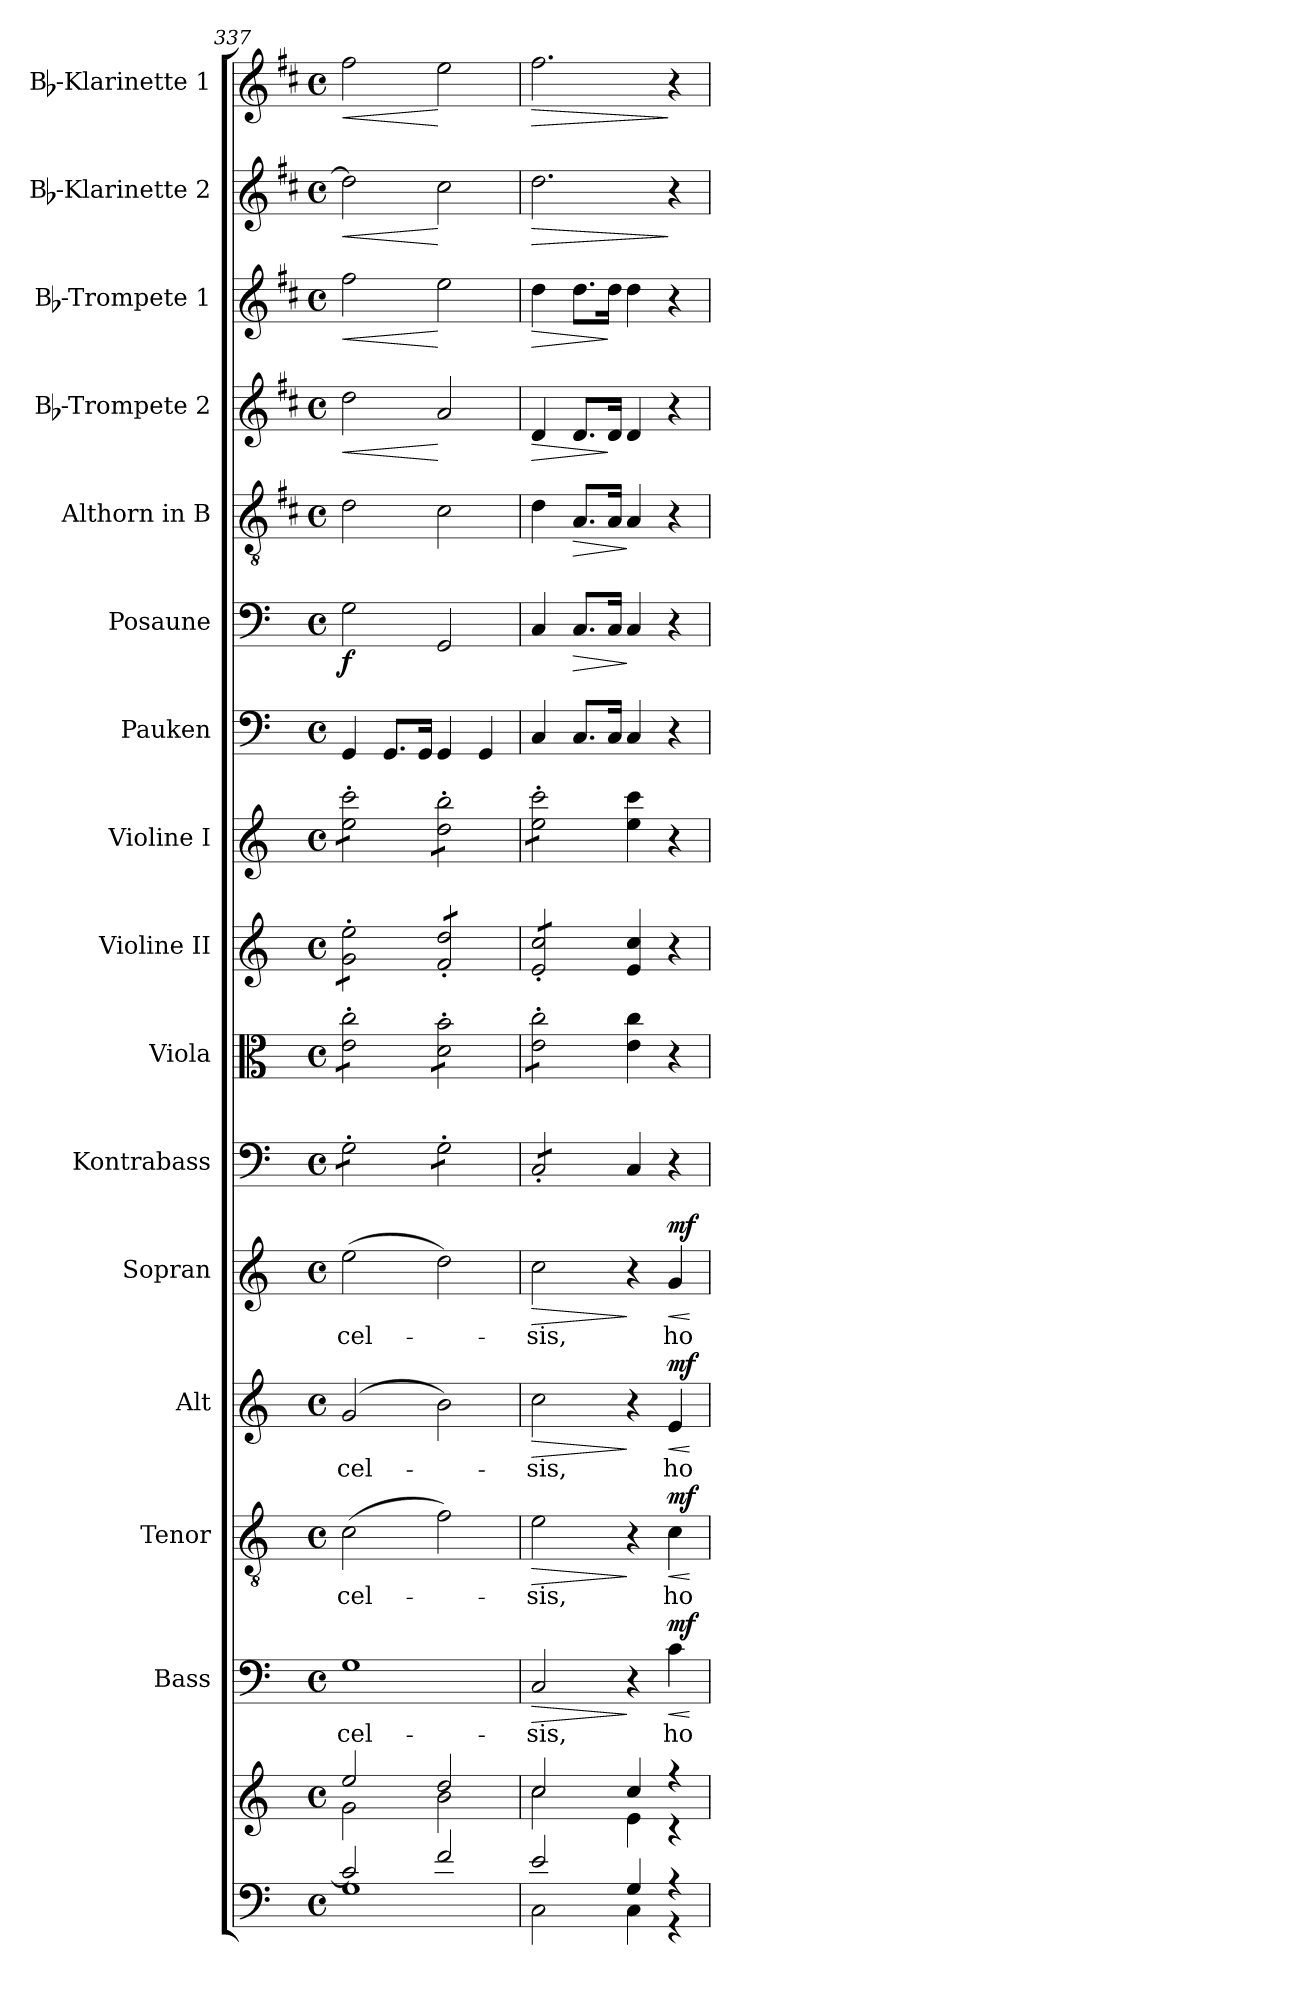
**kern	**kern	**kern	**text	**dynam	**kern	**text	**dynam	**kern	**text	**dynam	**kern	**text	**dynam	**kern	**kern	**kern	**kern	**kern	**kern	**dynam	**kern	**dynam	**kern	**dynam	**kern	**dynam	**kern	**dynam	**kern	**dynam
*part16	*part16	*part15	*part15	*part15	*part14	*part14	*part14	*part13	*part13	*part13	*part12	*part12	*part12	*part11	*part10	*part9	*part8	*part7	*part6	*part6	*part5	*part5	*part4	*part4	*part3	*part3	*part2	*part2	*part1	*part1
*staff17	*staff16	*staff15	*staff15	*staff15	*staff14	*staff14	*staff14	*staff13	*staff13	*staff13	*staff12	*staff12	*staff12	*staff11	*staff10	*staff9	*staff8	*staff7	*staff6	*staff6	*staff5	*staff5	*staff4	*staff4	*staff3	*staff3	*staff2	*staff2	*staff1	*staff1
*	*	*I"Bass	*	*	*I"Tenor	*	*	*I"Alt	*	*	*I"Sopran	*	*	*I"Kontrabass	*I"Viola	*I"Violine II	*I"Violine I	*I"Pauken	*I"Posaune	*	*I"Althorn in B	*	*I"Bb-Trompete 2	*	*I"Bb-Trompete 1	*	*I"Bb-Klarinette 2	*	*I"Bb-Klarinette 1	*
*	*	*I'B.	*	*	*I'T.	*	*	*I'A.	*	*	*I'S.	*	*	*I'Kb.	*I'Vla.	*I'Vl. II	*I'Vl. I	*I'Pk.	*I'Pos.	*	*	*	*I'Bb Trp. 2	*	*I'Bb Trp. 1	*	*I'Bb Kl. 2	*	*I'Bb Kl. 1	*
*clefF4	*clefG2	*clefF4	*	*	*clefGv2	*	*	*clefG2	*	*	*clefG2	*	*	*clefF4	*clefC3	*clefG2	*clefG2	*clefF4	*clefF4	*	*clefGv2	*	*clefG2	*	*clefG2	*	*clefG2	*	*clefG2	*
*	*	*	*	*	*	*	*	*	*	*	*	*	*	*ITrd7c12	*	*	*	*	*	*	*ITrd1c2	*	*ITrd1c2	*	*ITrd1c2	*	*ITrd1c2	*	*ITrd1c2	*
*k[]	*k[]	*k[]	*	*	*k[]	*	*	*k[]	*	*	*k[]	*	*	*k[]	*k[]	*k[]	*k[]	*k[]	*k[]	*	*k[]	*	*k[]	*	*k[]	*	*k[]	*	*k[]	*
*C:	*C:	*C:	*	*	*C:	*	*	*C:	*	*	*C:	*	*	*C:	*C:	*C:	*C:	*C:	*C:	*	*C:	*	*C:	*	*C:	*	*C:	*	*C:	*
*M4/4	*M4/4	*M4/4	*	*	*M4/4	*	*	*M4/4	*	*	*M4/4	*	*	*M4/4	*M4/4	*M4/4	*M4/4	*M4/4	*M4/4	*	*M4/4	*	*M4/4	*	*M4/4	*	*M4/4	*	*M4/4	*
*met(c)	*met(c)	*met(c)	*	*	*met(c)	*	*	*met(c)	*	*	*met(c)	*	*	*met(c)	*met(c)	*met(c)	*met(c)	*met(c)	*met(c)	*	*met(c)	*	*met(c)	*	*met(c)	*	*met(c)	*	*met(c)	*
=337	=337	=337	=337	=337	=337	=337	=337	=337	=337	=337	=337	=337	=337	=337	=337	=337	=337	=337	=337	=337	=337	=337	=337	=337	=337	=337	=337	=337	=337	=337
*^	*^	*	*	*	*	*	*	*	*	*	*	*	*	*	*	*	*	*	*	*	*	*	*	*	*	*	*	*	*	*
!	!	!	!	!	!LO:LY:b	!	!	!LO:LY:b	!	!	!LO:LY:b	!	!	!LO:LY:b	!	!	!	!	!	!	!	!LO:DY:b	!	!	!	!LO:HP:b	!	!LO:HP:b	!	!LO:HP:b	!	!LO:HP:b
*	*	*	*	*	*	*	*	*	*	*	*	*	*	*	*	*tremolo	*	*	*	*	*	*	*	*	*	*	*	*	*	*	*	*
*	*	*	*	*	*	*	*	*	*	*	*	*	*	*	*	*	*tremolo	*	*	*	*	*	*	*	*	*	*	*	*	*	*	*
*	*	*	*	*	*	*	*	*	*	*	*	*	*	*	*	*	*	*tremolo	*	*	*	*	*	*	*	*	*	*	*	*	*	*
*	*	*	*	*	*	*	*	*	*	*	*	*	*	*	*	*	*	*	*tremolo	*	*	*	*	*	*	*	*	*	*	*	*	*
2c/]	1G	2ee/	2g\	1G	-cel-	.	(>2c\	-cel-	.	(2g/	-cel-	.	(>2ee\	-cel-	.	8GG'>\L	8e\'> 8cc\'>L	8g\'> 8ee\'>L	8ee\'< 8ccc\'<L	4GG/	2G\	f	2c\	.	2cc\	<	2ee\	<	2cc\]	<	2ee\	<
.	.	.	.	.	.	.	.	.	.	.	.	.	.	.	.	8GG'>\	8e\'> 8cc\'>	8g\'> 8ee\'>	8ee\'< 8ccc\'<	.	.	.	.	.	.	.	.	.	.	.	.	.
.	.	.	.	.	.	.	.	.	.	.	.	.	.	.	.	8GG'>\	8e\'> 8cc\'>	8g\'> 8ee\'>	8ee\'< 8ccc\'<	8.GG/L	.	.	.	.	.	.	.	.	.	.	.	.
.	.	.	.	.	.	.	.	.	.	.	.	.	.	.	.	8GG'>\J	8e\'> 8cc\'>J	8g\'> 8ee\'>J	8ee\'< 8ccc\'<J	.	.	.	.	.	.	.	.	.	.	.	.	.
.	.	.	.	.	.	.	.	.	.	.	.	.	.	.	.	.	.	.	.	16GG/Jk	.	.	.	.	.	.	.	.	.	.	.	.
2f/	.	2dd/	2b\	.	.	.	2f\)	.	.	2b\)	.	.	2dd\)	.	.	8GG'>\L	8d\'< 8b\'<L	8f/'> 8dd/'>L	8dd\'> 8bb\'>L	4GG/	2GG/	.	2B\	.	2g/	[	2dd\	[	2b\	[	2dd\	[
.	.	.	.	.	.	.	.	.	.	.	.	.	.	.	.	8GG'>\	8d\'< 8b\'<	8f/'> 8dd/'>	8dd\'> 8bb\'>	.	.	.	.	.	.	.	.	.	.	.	.	.
.	.	.	.	.	.	.	.	.	.	.	.	.	.	.	.	8GG'>\	8d\'< 8b\'<	8f/'> 8dd/'>	8dd\'> 8bb\'>	4GG/	.	.	.	.	.	.	.	.	.	.	.	.
.	.	.	.	.	.	.	.	.	.	.	.	.	.	.	.	8GG'>\J	8d\'< 8b\'<J	8f/'> 8dd/'>J	8dd\'> 8bb\'>J	.	.	.	.	.	.	.	.	.	.	.	.	.
!!LO:PB:g=z
=338	=338	=338	=338	=338	=338	=338	=338	=338	=338	=338	=338	=338	=338	=338	=338	=338	=338	=338	=338	=338	=338	=338	=338	=338	=338	=338	=338	=338	=338	=338	=338	=338
!	!	!	!	!	!LO:LY:b	!LO:HP:b	!	!LO:LY:b	!LO:HP:b	!	!LO:LY:b	!LO:HP:b	!	!LO:LY:b	!LO:HP:b	!	!	!	!	!	!	!	!	!	!	!LO:HP:b	!	!LO:HP:b	!	!LO:HP:b	!	!LO:HP:b
2e/	2C\	2cc/	2cc\	2C/	-sis,	>	2e\	-sis,	>	2cc\	-sis,	>	2cc\	-sis,	>	8CC'</L	8e\'> 8cc\'>L	8e/'> 8cc/'>L	8ee\'< 8ccc\'<L	4C/	4C/	.	4c\	.	4c/	>	4cc\	>	2.cc\	>	2.ee\	>
.	.	.	.	.	.	.	.	.	.	.	.	.	.	.	.	8CC'</	8e\'> 8cc\'>	8e/'> 8cc/'>	8ee\'< 8ccc\'<	.	.	.	.	.	.	.	.	.	.	.	.	.
!	!	!	!	!	!	!	!	!	!	!	!	!	!	!	!	!	!	!	!	!	!	!LO:HP:b	!	!LO:HP:b	!	!	!	!	!	!	!	!
.	.	.	.	.	.	.	.	.	.	.	.	.	.	.	.	8CC'</	8e\'> 8cc\'>	8e/'> 8cc/'>	8ee\'< 8ccc\'<	8.C/L	8.C/L	>	8.G/L	>	8.c/L	.	8.cc\L	.	.	.	.	.
.	.	.	.	.	.	.	.	.	.	.	.	.	.	.	.	8CC'</J	8e\'> 8cc\'>J	8e/'> 8cc/'>J	8ee\'< 8ccc\'<J	.	.	.	.	.	.	.	.	.	.	.	.	.
*	*	*	*	*	*	*	*	*	*	*	*	*	*	*	*	*	*	*	*Xtremolo	*	*	*	*	*	*	*	*	*	*	*	*	*
*	*	*	*	*	*	*	*	*	*	*	*	*	*	*	*	*	*	*Xtremolo	*	*	*	*	*	*	*	*	*	*	*	*	*	*
*	*	*	*	*	*	*	*	*	*	*	*	*	*	*	*	*	*Xtremolo	*	*	*	*	*	*	*	*	*	*	*	*	*	*	*
*	*	*	*	*	*	*	*	*	*	*	*	*	*	*	*	*Xtremolo	*	*	*	*	*	*	*	*	*	*	*	*	*	*	*	*
.	.	.	.	.	.	.	.	.	.	.	.	.	.	.	.	.	.	.	.	16C/Jk	16C/Jk	.	16G/Jk	.	16c/Jk	]	16cc\Jk	]	.	.	.	.
4G/	4C\	4cc/	4e\	4r	.	]	4r	.	]	4r	.	]	4r	.	]	4CC/	4e\ 4cc\	4e/ 4cc/	4ee\ 4ccc\	4C/	4C/	]	4G/	]	4c/	.	4cc\	.	.	.	.	.
!	!	!	!	!	!LO:LY:b	!LO:HP:b	!	!LO:LY:b	!LO:HP:b	!	!LO:LY:b	!LO:HP:b	!	!LO:LY:b	!LO:HP:b	!	!	!	!	!	!	!	!	!	!	!	!	!	!	!	!	!
!	!	!	!	!	!	!LO:DY:n=1:a	!	!	!LO:DY:n=1:a	!	!	!LO:DY:n=1:a	!	!	!LO:DY:n=1:a	!	!	!	!	!	!	!	!	!	!	!	!	!	!	!	!	!
4r	4r	4r	4r	4c\	ho-	< mf	4c\	ho-	< mf	4e/	ho-	< mf	4g/	ho-	< mf	4r	4r	4r	4r	4r	4r	.	4r	.	4r	.	4r	.	4r	]	4r	]
*v	*v	*	*	*	*	*	*	*	*	*	*	*	*	*	*	*	*	*	*	*	*	*	*	*	*	*	*	*	*	*	*	*
*	*v	*v	*	*	*	*	*	*	*	*	*	*	*	*	*	*	*	*	*	*	*	*	*	*	*	*	*	*	*	*	*
.	.	.	.	[	.	.	[	.	.	[	.	.	[	.	.	.	.	.	.	.	.	.	.	.	.	.	.	.	.	.
=	=	=	=	=	=	=	=	=	=	=	=	=	=	=	=	=	=	=	=	=	=	=	=	=	=	=	=	=	=	=
*-	*-	*-	*-	*-	*-	*-	*-	*-	*-	*-	*-	*-	*-	*-	*-	*-	*-	*-	*-	*-	*-	*-	*-	*-	*-	*-	*-	*-	*-	*-
